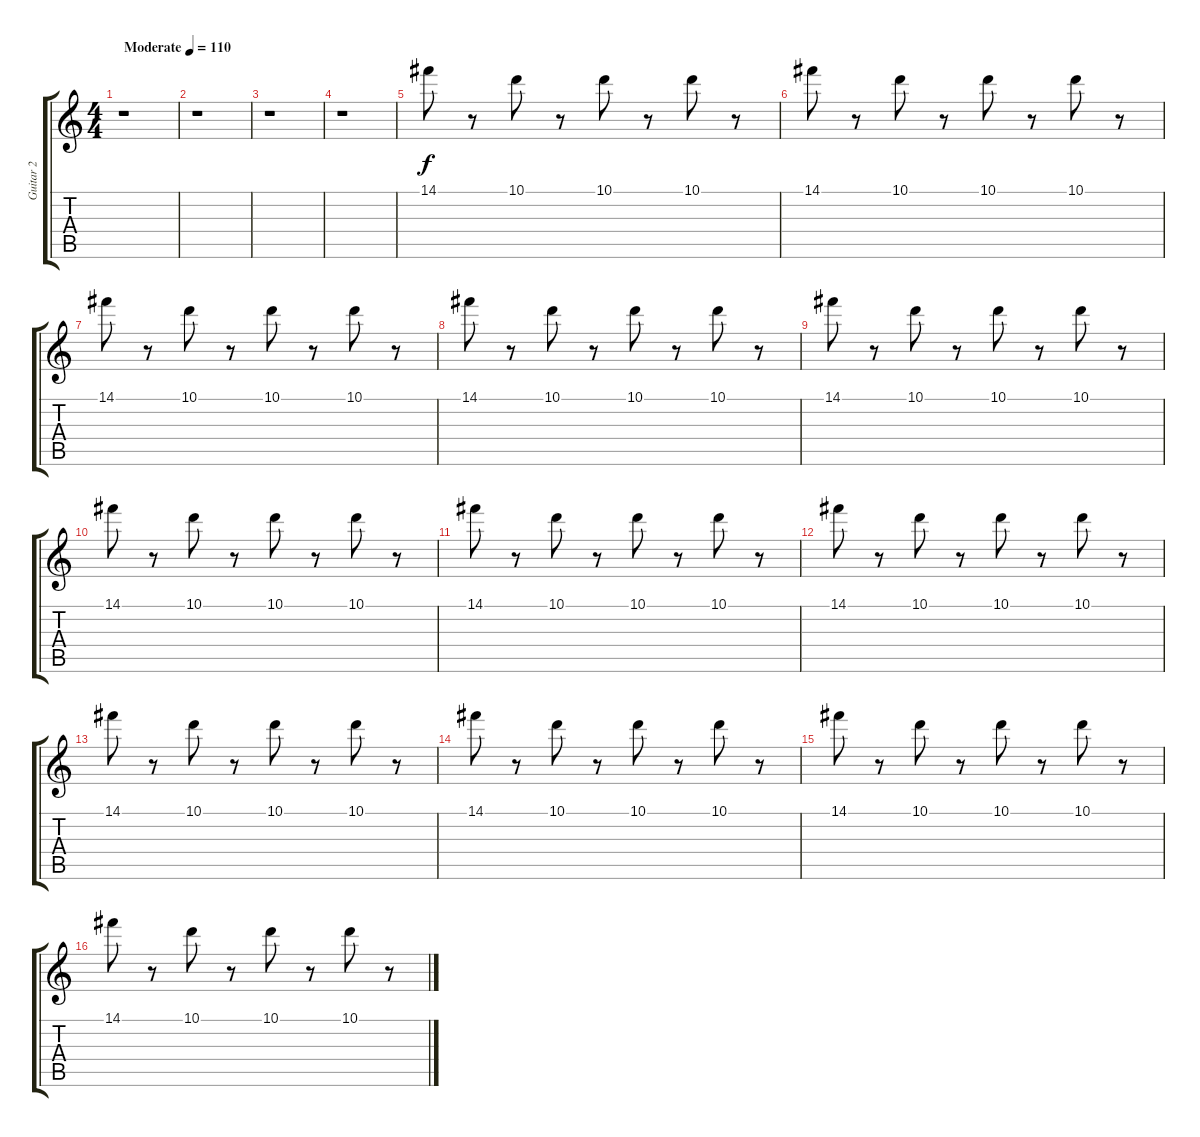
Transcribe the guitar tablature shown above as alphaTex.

\track ("Guitar 2" "Guitar 2") {instrument acousticguitarsteel}
\staff {score tabs}
\tuning (E4 B3 G3 D3 A2 E2) {hide}
\ts (4 4)
\tempo (110 "Moderate")
\clef g2
\ks c
r.1{dy f instrument acousticguitarsteel} |
r.1 |
r.1 |
r.1 |
14.1.8 r.8 10.1.8 r.8 10.1.8 r.8 10.1.8 r.8 |
14.1.8 r.8 10.1.8 r.8 10.1.8 r.8 10.1.8 r.8 |
14.1.8 r.8 10.1.8 r.8 10.1.8 r.8 10.1.8 r.8 |
14.1.8 r.8 10.1.8 r.8 10.1.8 r.8 10.1.8 r.8 |
14.1.8 r.8 10.1.8 r.8 10.1.8 r.8 10.1.8 r.8 |
14.1.8 r.8 10.1.8 r.8 10.1.8 r.8 10.1.8 r.8 |
14.1.8 r.8 10.1.8 r.8 10.1.8 r.8 10.1.8 r.8 |
14.1.8 r.8 10.1.8 r.8 10.1.8 r.8 10.1.8 r.8 |
14.1.8 r.8 10.1.8 r.8 10.1.8 r.8 10.1.8 r.8 |
14.1.8 r.8 10.1.8 r.8 10.1.8 r.8 10.1.8 r.8 |
14.1.8 r.8 10.1.8 r.8 10.1.8 r.8 10.1.8 r.8 |
14.1.8 r.8 10.1.8 r.8 10.1.8 r.8 10.1.8 r.8
